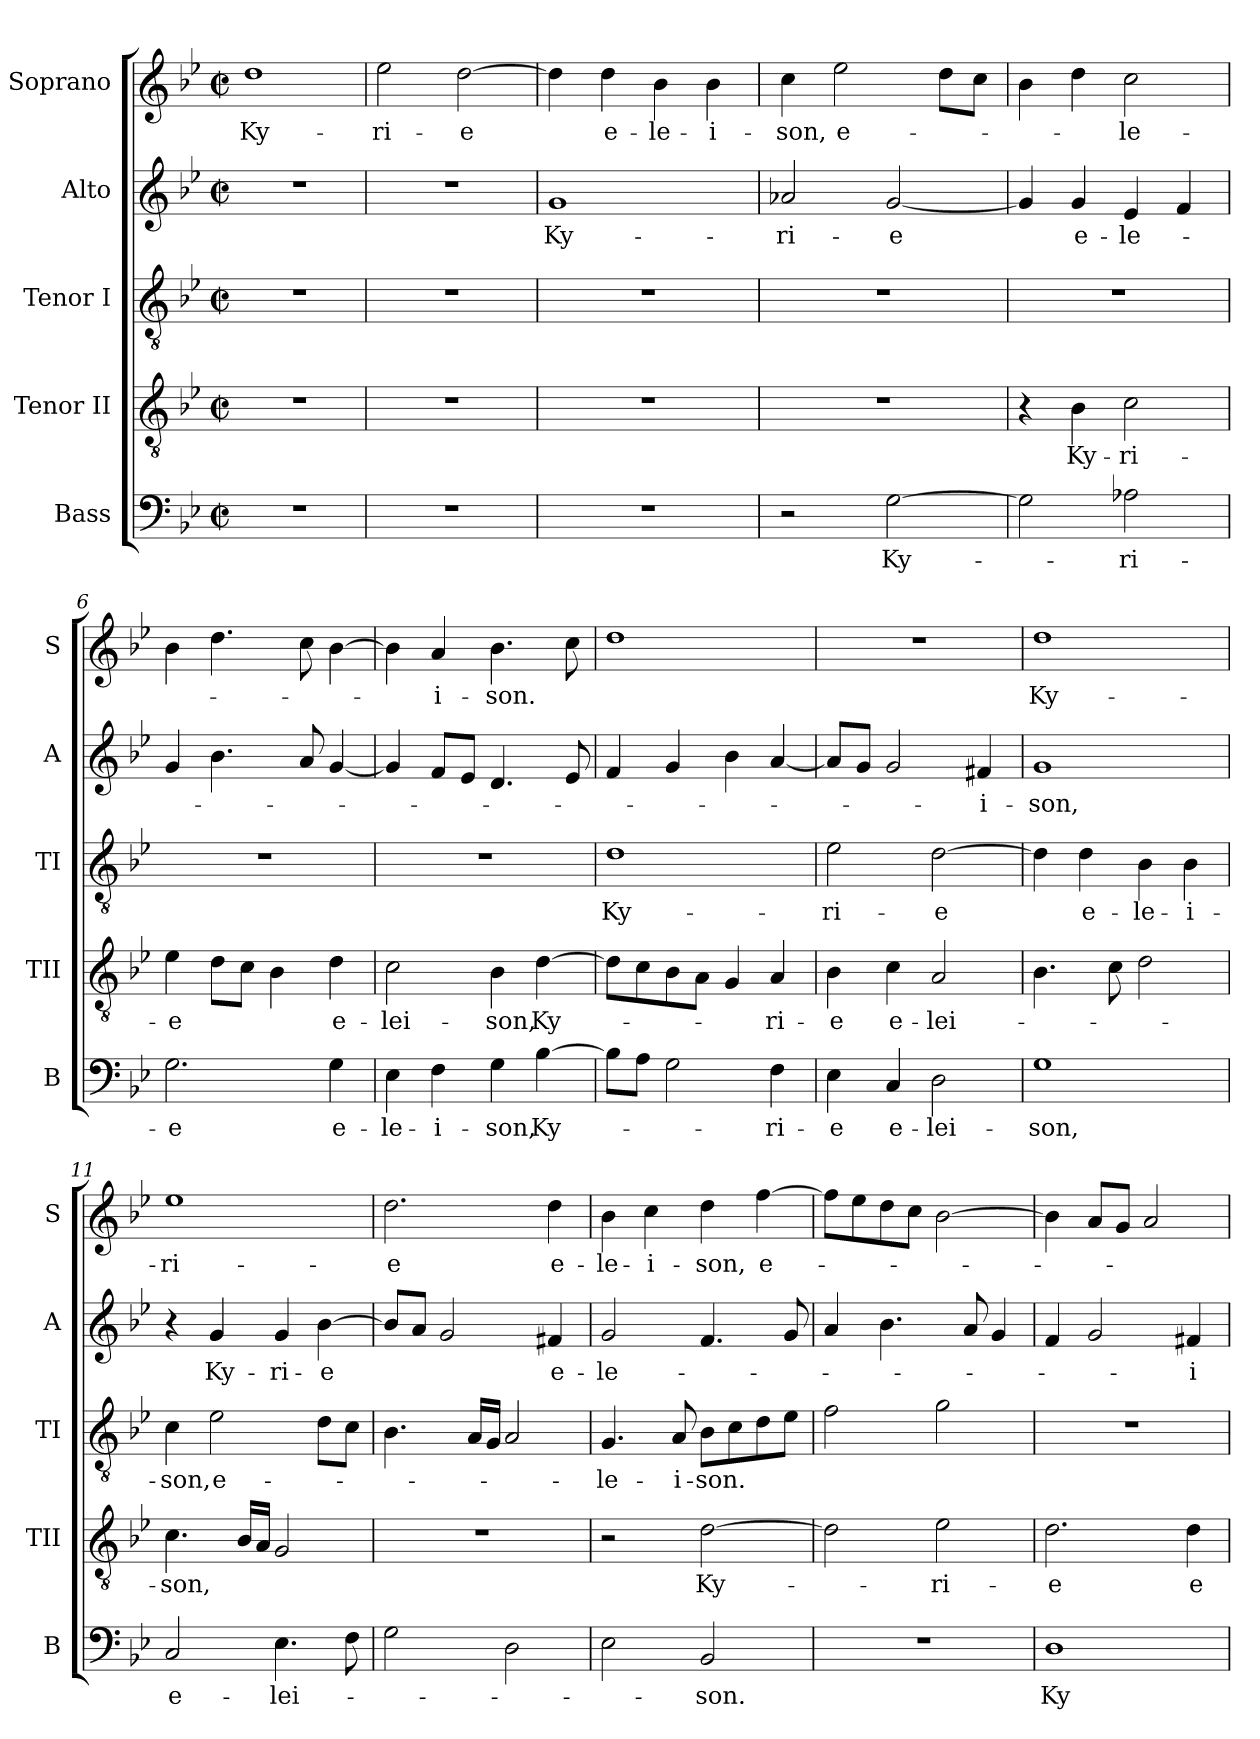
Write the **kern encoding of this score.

**kern	**text	**kern	**text	**kern	**text	**kern	**text	**kern	**text
*part5	*part5	*part4	*part4	*part3	*part3	*part2	*part2	*part1	*part1
*staff5	*staff5	*staff4	*staff4	*staff3	*staff3	*staff2	*staff2	*staff1	*staff1
*I"Bass	*	*I"Tenor II	*	*I"Tenor I	*	*I"Alto	*	*I"Soprano	*
*I'B	*	*I'TII	*	*I'TI	*	*I'A	*	*I'S	*
*clefF4	*	*clefGv2	*	*clefGv2	*	*clefG2	*	*clefG2	*
*k[b-e-]	*	*k[b-e-]	*	*k[b-e-]	*	*k[b-e-]	*	*k[b-e-]	*
*g:	*	*g:	*	*g:	*	*g:	*	*g:	*
*M2/2	*	*M2/2	*	*M2/2	*	*M2/2	*	*M2/2	*
*met(c|)	*	*met(c|)	*	*met(c|)	*	*met(c|)	*	*met(c|)	*
=1	=1	=1	=1	=1	=1	=1	=1	=1	=1
1r	.	1r	.	1r	.	1r	.	1dd	Ky-
=2	=2	=2	=2	=2	=2	=2	=2	=2	=2
1r	.	1r	.	1r	.	1r	.	2ee-\	-ri-
.	.	.	.	.	.	.	.	[2dd\	-e
=3	=3	=3	=3	=3	=3	=3	=3	=3	=3
1r	.	1r	.	1r	.	1g	Ky-	4dd\]	.
.	.	.	.	.	.	.	.	4dd\	e-
.	.	.	.	.	.	.	.	4b-\	-le-
.	.	.	.	.	.	.	.	4b-\	-i-
=4	=4	=4	=4	=4	=4	=4	=4	=4	=4
2r	.	1r	.	1r	.	2a-X/	-ri-	4cc\	-son,
.	.	.	.	.	.	.	.	2ee-\	e-
[2G\	Ky-	.	.	.	.	[2g/	-e	.	.
.	.	.	.	.	.	.	.	8dd\L	.
.	.	.	.	.	.	.	.	8cc\J	.
=5	=5	=5	=5	=5	=5	=5	=5	=5	=5
2G\]	.	4r	.	1r	.	4g/]	.	4b-\	.
.	.	4B-\	Ky-	.	.	4g/	e-	4dd\	.
2A-X\	-ri-	2c\	-ri-	.	.	4e-/	-le-	2cc\	-le-
.	.	.	.	.	.	4f/	.	.	.
!!LO:PB:g=z
=6	=6	=6	=6	=6	=6	=6	=6	=6	=6
2.G\	-e	4e-\	-e	1r	.	4g/	.	4b-\	.
.	.	8d\L	.	.	.	4.b-\	.	4.dd\	.
.	.	8c\J	.	.	.	.	.	.	.
.	.	4B-\	.	.	.	.	.	.	.
.	.	.	.	.	.	8a/	.	8cc\	.
4G\	e-	4d\	e-	.	.	[4g/	.	[4b-\	.
=7	=7	=7	=7	=7	=7	=7	=7	=7	=7
4E-\	-le-	2c\	-lei-	1r	.	4g/]	.	4b-\]	.
4F\	-i-	.	.	.	.	8f/L	.	4a/	-i-
.	.	.	.	.	.	8e-/J	.	.	.
4G\	-son,	4B-\	-son,	.	.	4.d/	.	4.b-\	-son.
[4B-\	Ky-	[4d\	Ky-	.	.	.	.	.	.
.	.	.	.	.	.	8e-/	.	8cc\	.
=8	=8	=8	=8	=8	=8	=8	=8	=8	=8
8B-\L]	.	8d\L]	.	1d	Ky-	4f/	.	1dd	.
8A\J	.	8c\	.	.	.	.	.	.	.
2G\	.	8B-\	.	.	.	4g/	.	.	.
.	.	8A\J	.	.	.	.	.	.	.
.	.	4G/	.	.	.	4b-\	.	.	.
4F\	-ri-	4A/	-ri-	.	.	[4a/	.	.	.
=9	=9	=9	=9	=9	=9	=9	=9	=9	=9
4E-\	-e	4B-\	-e	2e-\	-ri-	8a/L]	.	1r	.
.	.	.	.	.	.	8g/J	.	.	.
4C/	e-	4c\	e-	.	.	2g/	.	.	.
2D\	-lei-	2A/	-lei-	[2d\	-e	.	.	.	.
.	.	.	.	.	.	4f#X/	-i-	.	.
=10	=10	=10	=10	=10	=10	=10	=10	=10	=10
1G	-son,	4.B-\	.	4d\]	.	1g	-son,	1dd	Ky-
.	.	.	.	4d\	e-	.	.	.	.
.	.	8c\	.	.	.	.	.	.	.
.	.	2d\	.	4B-\	-le-	.	.	.	.
.	.	.	.	4B-\	-i-	.	.	.	.
!!LO:LB:g=z
=11	=11	=11	=11	=11	=11	=11	=11	=11	=11
2C/	e-	4.c\	-son,	4c\	-son,	4r	.	1ee-	-ri-
.	.	.	.	2e-\	e-	4g/	Ky-	.	.
.	.	16B-/LL	.	.	.	.	.	.	.
.	.	16A/JJ	.	.	.	.	.	.	.
4.E-\	-lei-	2G/	.	.	.	4g/	-ri-	.	.
.	.	.	.	8d\L	.	[4b-\	-e	.	.
8F\	.	.	.	8c\J	.	.	.	.	.
=12	=12	=12	=12	=12	=12	=12	=12	=12	=12
2G\	.	1r	.	4.B-\	.	8b-/L]	.	2.dd\	-e
.	.	.	.	.	.	8a/J	.	.	.
.	.	.	.	.	.	2g/	.	.	.
.	.	.	.	16A/LL	.	.	.	.	.
.	.	.	.	16G/JJ	.	.	.	.	.
2D\	.	.	.	2A/	.	.	.	.	.
.	.	.	.	.	.	4f#X/	e-	4dd\	e-
=13	=13	=13	=13	=13	=13	=13	=13	=13	=13
2E-\	.	2r	.	4.G/	-le-	2g/	-le-	4b-\	-le-
.	.	.	.	.	.	.	.	4cc\	-i-
.	.	.	.	8A/	-i-	.	.	.	.
2BB-/	-son.	[2d\	Ky-	8B-\L	-son.	4.f/	.	4dd\	-son,
.	.	.	.	8c\	.	.	.	.	.
.	.	.	.	8d\	.	.	.	[4ff\	e-
.	.	.	.	8e-\J	.	8g/	.	.	.
=14	=14	=14	=14	=14	=14	=14	=14	=14	=14
1r	.	2d\]	.	2f\	.	4a/	.	8ff\L]	.
.	.	.	.	.	.	.	.	8ee-\	.
.	.	.	.	.	.	4.b-\	.	8dd\	.
.	.	.	.	.	.	.	.	8cc\J	.
.	.	2e-\	-ri-	2g\	.	.	.	[2b-\	.
.	.	.	.	.	.	8a/	.	.	.
.	.	.	.	.	.	4g/	.	.	.
=15	=15	=15	=15	=15	=15	=15	=15	=15	=15
1D	Ky-	2.d\	-e	1r	.	4f/	.	4b-\]	.
.	.	.	.	.	.	2g/	.	8a/L	.
.	.	.	.	.	.	.	.	8g/J	.
.	.	.	.	.	.	.	.	2a/	.
.	.	4d\	e-	.	.	4f#X/	-i-	.	.
=	=	=	=	=	=	=	=	=	=
*-	*-	*-	*-	*-	*-	*-	*-	*-	*-
